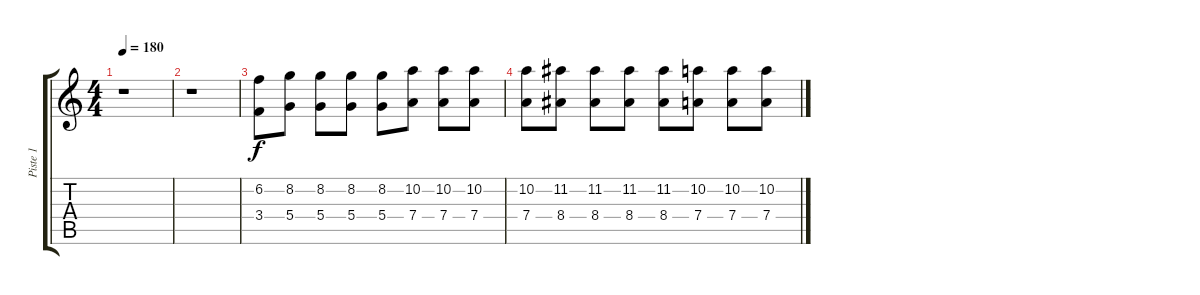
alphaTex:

\track ("Piste 1" "Piste 1") {instrument distortionguitar}
\staff {score tabs}
\tuning (E4 B3 G3 D3 A2 D2) {hide}
\ts (4 4)
\tempo 180
\clef g2
\ks c
r.1{dy f} |
r.1 |
(6.2 3.4).8 (8.2 5.4).8 (8.2 5.4).8 (8.2 5.4).8 (8.2 5.4).8 (10.2 7.4).8 (10.2 7.4).8 (10.2 7.4).8 |
(10.2 7.4).8 (11.2 8.4).8 (11.2 8.4).8 (11.2 8.4).8 (11.2 8.4).8 (10.2 7.4).8 (10.2 7.4).8 (10.2 7.4).8
